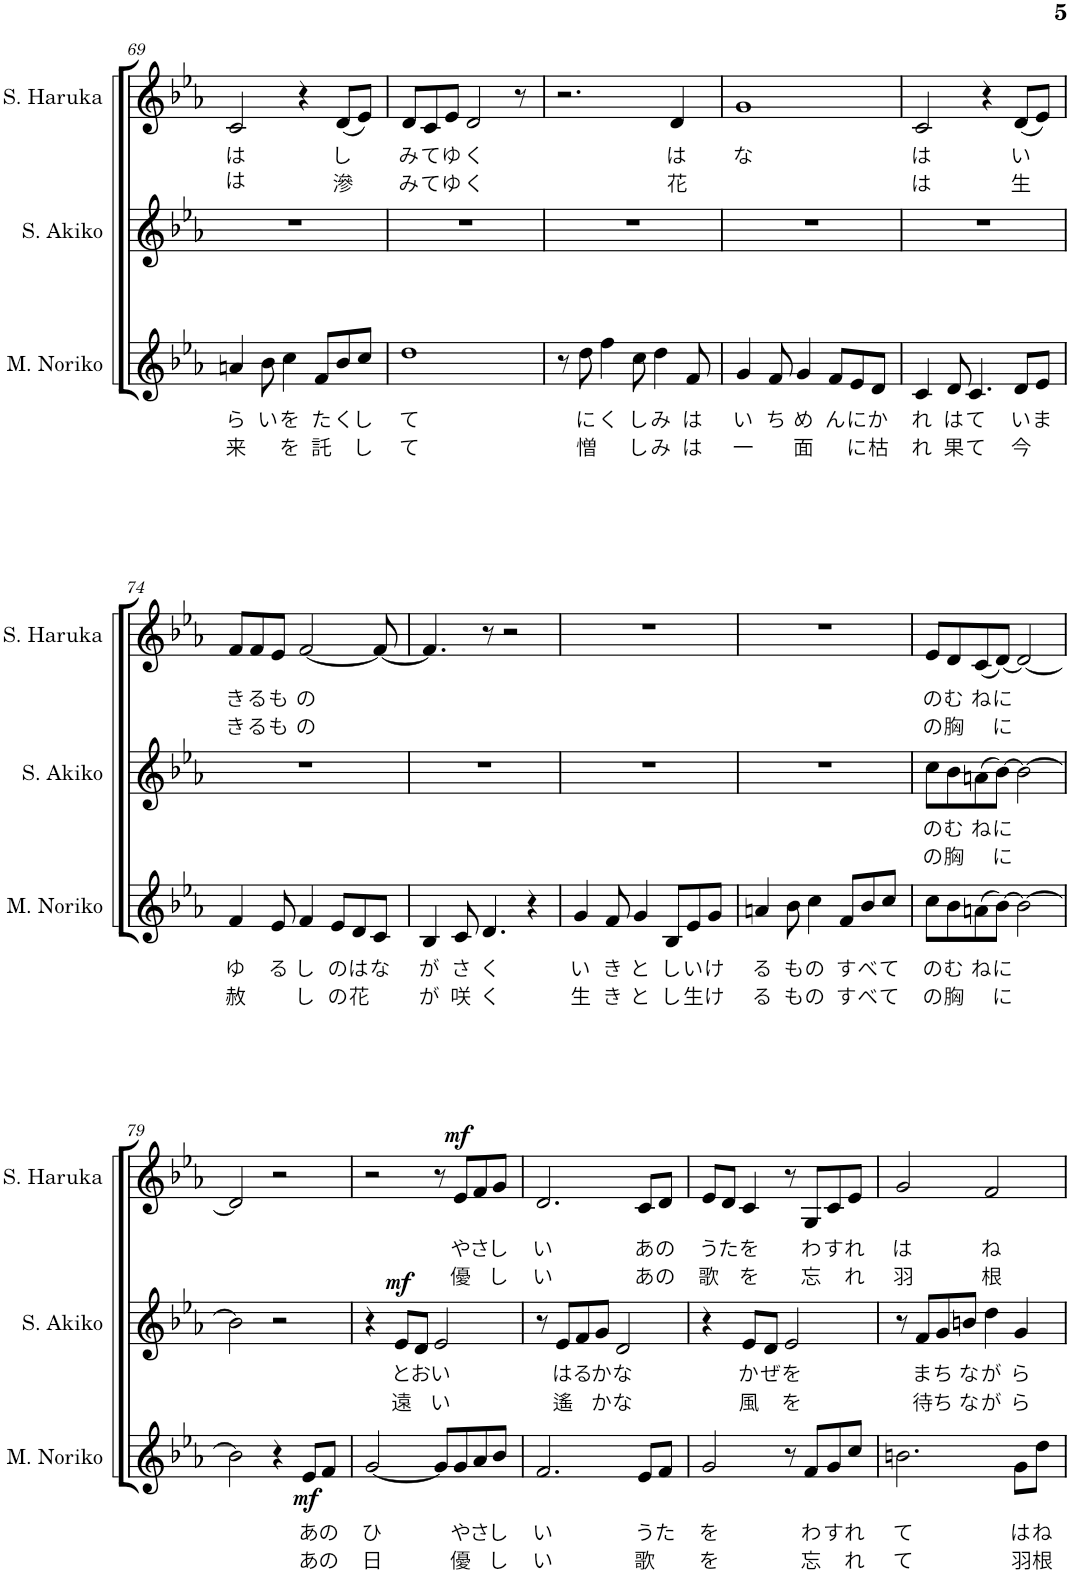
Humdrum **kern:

**kern	**text	**text	**dynam	**kern	**text	**text	**dynam	**kern	**text	**text	**dynam
*part3	*part3	*part3	*part3	*part2	*part2	*part2	*part2	*part1	*part1	*part1	*part1
*staff3	*staff3	*staff3	*staff3	*staff2	*staff2	*staff2	*staff2	*staff1	*staff1	*staff1	*staff1
*I"みとせのりこ	*	*	*	*I"志方あきこ	*	*	*	*I"霜月はるか	*	*	*
!!LO:PB:g=z
*clefG2	*	*	*	*clefG2	*	*	*	*clefG2	*	*	*
*k[b-e-a-]	*	*	*	*k[b-e-a-]	*	*	*	*k[b-e-a-]	*	*	*
*M4/4	*	*	*	*M4/4	*	*	*	*M4/4	*	*	*
=69	=69	=69	=69	=69	=69	=69	=69	=69	=69	=69	=69
!	!LO:LY:b	!LO:LY:b	!	!	!	!	!	!	!LO:LY:b	!LO:LY:b	!
4an/	ら	来	.	1r	.	.	.	2c/	は	は	.
!	!LO:LY:b	!	!	!	!	!	!	!	!	!	!
8b-\	い	.	.	.	.	.	.	.	.	.	.
!	!LO:LY:b	!LO:LY:b	!	!	!	!	!	!	!	!	!
4cc\	を	を	.	.	.	.	.	.	.	.	.
.	.	.	.	.	.	.	.	4r	.	.	.
!	!LO:LY:b	!LO:LY:b	!	!	!	!	!	!	!	!	!
8f/L	た	託	.	.	.	.	.	.	.	.	.
!	!LO:LY:b	!	!	!	!	!	!	!	!LO:LY:b	!LO:LY:b	!
8b-/	く	.	.	.	.	.	.	(8d/L	し	滲	.
!	!LO:LY:b	!LO:LY:b	!	!	!	!	!	!	!	!	!
8cc/J	し	し	.	.	.	.	.	8e-/J)	.	.	.
=70	=70	=70	=70	=70	=70	=70	=70	=70	=70	=70	=70
!	!LO:LY:b	!LO:LY:b	!	!	!	!	!	!	!LO:LY:b	!LO:LY:b	!
1dd	て	て	.	1r	.	.	.	8d/L	み	み	.
!	!	!	!	!	!	!	!	!	!LO:LY:b	!LO:LY:b	!
.	.	.	.	.	.	.	.	8c/	て	て	.
!	!	!	!	!	!	!	!	!	!LO:LY:b	!LO:LY:b	!
.	.	.	.	.	.	.	.	8e-/J	ゆ	ゆ	.
!	!	!	!	!	!	!	!	!	!LO:LY:b	!LO:LY:b	!
.	.	.	.	.	.	.	.	2d/	く	く	.
.	.	.	.	.	.	.	.	8r	.	.	.
=71	=71	=71	=71	=71	=71	=71	=71	=71	=71	=71	=71
8r	.	.	.	1r	.	.	.	2.r	.	.	.
!	!LO:LY:b	!LO:LY:b	!	!	!	!	!	!	!	!	!
8dd\	に	憎	.	.	.	.	.	.	.	.	.
!	!LO:LY:b	!	!	!	!	!	!	!	!	!	!
4ff\	く	.	.	.	.	.	.	.	.	.	.
!	!LO:LY:b	!LO:LY:b	!	!	!	!	!	!	!	!	!
8cc\	し	し	.	.	.	.	.	.	.	.	.
!	!LO:LY:b	!LO:LY:b	!	!	!	!	!	!	!	!	!
4dd\	み	み	.	.	.	.	.	.	.	.	.
!	!	!	!	!	!	!	!	!	!LO:LY:b	!LO:LY:b	!
.	.	.	.	.	.	.	.	4d/	は	花	.
!	!LO:LY:b	!LO:LY:b	!	!	!	!	!	!	!	!	!
8f/	は	は	.	.	.	.	.	.	.	.	.
=72	=72	=72	=72	=72	=72	=72	=72	=72	=72	=72	=72
!	!LO:LY:b	!LO:LY:b	!	!	!	!	!	!	!LO:LY:b	!	!
4g/	い	一	.	1r	.	.	.	1g	な	.	.
!	!LO:LY:b	!	!	!	!	!	!	!	!	!	!
8f/	ち	.	.	.	.	.	.	.	.	.	.
!	!LO:LY:b	!LO:LY:b	!	!	!	!	!	!	!	!	!
4g/	め	面	.	.	.	.	.	.	.	.	.
!	!LO:LY:b	!	!	!	!	!	!	!	!	!	!
8f/L	ん	.	.	.	.	.	.	.	.	.	.
!	!LO:LY:b	!LO:LY:b	!	!	!	!	!	!	!	!	!
8e-/	に	に	.	.	.	.	.	.	.	.	.
!	!LO:LY:b	!LO:LY:b	!	!	!	!	!	!	!	!	!
8d/J	か	枯	.	.	.	.	.	.	.	.	.
=73	=73	=73	=73	=73	=73	=73	=73	=73	=73	=73	=73
!	!LO:LY:b	!LO:LY:b	!	!	!	!	!	!	!LO:LY:b	!LO:LY:b	!
4c/	れ	れ	.	1r	.	.	.	2c/	は	は	.
!	!LO:LY:b	!LO:LY:b	!	!	!	!	!	!	!	!	!
8d/	は	果	.	.	.	.	.	.	.	.	.
!	!LO:LY:b	!LO:LY:b	!	!	!	!	!	!	!	!	!
4.c/	て	て	.	.	.	.	.	.	.	.	.
.	.	.	.	.	.	.	.	4r	.	.	.
!	!LO:LY:b	!LO:LY:b	!	!	!	!	!	!	!LO:LY:b	!LO:LY:b	!
8d/L	い	今	.	.	.	.	.	(8d/L	い	生	.
!	!LO:LY:b	!	!	!	!	!	!	!	!	!	!
8e-/J	ま	.	.	.	.	.	.	8e-/J)	.	.	.
!!LO:LB:g=z
=74	=74	=74	=74	=74	=74	=74	=74	=74	=74	=74	=74
!	!LO:LY:b	!LO:LY:b	!	!	!	!	!	!	!LO:LY:b	!LO:LY:b	!
4f/	ゆ	赦	.	1r	.	.	.	8f/L	き	き	.
!	!	!	!	!	!	!	!	!	!LO:LY:b	!LO:LY:b	!
.	.	.	.	.	.	.	.	8f/	る	る	.
!	!LO:LY:b	!	!	!	!	!	!	!	!LO:LY:b	!LO:LY:b	!
8e-/	る	.	.	.	.	.	.	8e-/J	も	も	.
!	!LO:LY:b	!LO:LY:b	!	!	!	!	!	!	!LO:LY:b	!LO:LY:b	!
4f/	し	し	.	.	.	.	.	[2f/	の	の	.
!	!LO:LY:b	!LO:LY:b	!	!	!	!	!	!	!	!	!
8e-/L	の	の	.	.	.	.	.	.	.	.	.
!	!LO:LY:b	!LO:LY:b	!	!	!	!	!	!	!	!	!
8d/	は	花	.	.	.	.	.	.	.	.	.
!	!LO:LY:b	!	!	!	!	!	!	!	!	!	!
8c/J	な	.	.	.	.	.	.	8f/_	.	.	.
=75	=75	=75	=75	=75	=75	=75	=75	=75	=75	=75	=75
!	!LO:LY:b	!LO:LY:b	!	!	!	!	!	!	!	!	!
4B-/	が	が	.	1r	.	.	.	4.f/]	.	.	.
!	!LO:LY:b	!LO:LY:b	!	!	!	!	!	!	!	!	!
8c/	さ	咲	.	.	.	.	.	.	.	.	.
!	!LO:LY:b	!LO:LY:b	!	!	!	!	!	!	!	!	!
4.d/	く	く	.	.	.	.	.	8r	.	.	.
.	.	.	.	.	.	.	.	2r	.	.	.
4r	.	.	.	.	.	.	.	.	.	.	.
=76	=76	=76	=76	=76	=76	=76	=76	=76	=76	=76	=76
!	!LO:LY:b	!LO:LY:b	!	!	!	!	!	!	!	!	!
4g/	い	生	.	1r	.	.	.	1r	.	.	.
!	!LO:LY:b	!LO:LY:b	!	!	!	!	!	!	!	!	!
8f/	き	き	.	.	.	.	.	.	.	.	.
!	!LO:LY:b	!LO:LY:b	!	!	!	!	!	!	!	!	!
4g/	と	と	.	.	.	.	.	.	.	.	.
!	!LO:LY:b	!LO:LY:b	!	!	!	!	!	!	!	!	!
8B-/L	し	し	.	.	.	.	.	.	.	.	.
!	!LO:LY:b	!LO:LY:b	!	!	!	!	!	!	!	!	!
8e-/	い	生	.	.	.	.	.	.	.	.	.
!	!LO:LY:b	!LO:LY:b	!	!	!	!	!	!	!	!	!
8g/J	け	け	.	.	.	.	.	.	.	.	.
=77	=77	=77	=77	=77	=77	=77	=77	=77	=77	=77	=77
!	!LO:LY:b	!LO:LY:b	!	!	!	!	!	!	!	!	!
4an/	る	る	.	1r	.	.	.	1r	.	.	.
!	!LO:LY:b	!LO:LY:b	!	!	!	!	!	!	!	!	!
8b-\	も	も	.	.	.	.	.	.	.	.	.
!	!LO:LY:b	!LO:LY:b	!	!	!	!	!	!	!	!	!
4cc\	の	の	.	.	.	.	.	.	.	.	.
!	!LO:LY:b	!LO:LY:b	!	!	!	!	!	!	!	!	!
8f/L	す	す	.	.	.	.	.	.	.	.	.
!	!LO:LY:b	!LO:LY:b	!	!	!	!	!	!	!	!	!
8b-/	べ	べ	.	.	.	.	.	.	.	.	.
!	!LO:LY:b	!LO:LY:b	!	!	!	!	!	!	!	!	!
8cc/J	て	て	.	.	.	.	.	.	.	.	.
=78	=78	=78	=78	=78	=78	=78	=78	=78	=78	=78	=78
!	!LO:LY:b	!LO:LY:b	!	!	!LO:LY:b	!LO:LY:b	!	!	!LO:LY:b	!LO:LY:b	!
8cc\L	の	の	.	8cc\L	の	の	.	8e-/L	の	の	.
!	!LO:LY:b	!LO:LY:b	!	!	!LO:LY:b	!LO:LY:b	!	!	!LO:LY:b	!LO:LY:b	!
8b-\	む	胸	.	8b-\	む	胸	.	8d/	む	胸	.
!	!LO:LY:b	!	!	!	!LO:LY:b	!	!	!	!LO:LY:b	!	!
(8an\	ね	.	.	(8an\	ね	.	.	(8c/	ね	.	.
!	!LO:LY:b	!LO:LY:b	!	!	!LO:LY:b	!LO:LY:b	!	!	!LO:LY:b	!LO:LY:b	!
[8b-\J)	に	に	.	[8b-\J)	に	に	.	[8d/J)	に	に	.
2b-\_	.	.	.	2b-\_	.	.	.	2d/_	.	.	.
!!LO:LB:g=z
=79	=79	=79	=79	=79	=79	=79	=79	=79	=79	=79	=79
2b-\]	.	.	.	2b-\]	.	.	.	2d/]	.	.	.
4r	.	.	.	2r	.	.	.	2r	.	.	.
!	!LO:LY:b	!LO:LY:b	!LO:DY:b	!	!	!	!	!	!	!	!
8e-/L	あ	あ	mf	.	.	.	.	.	.	.	.
!	!LO:LY:b	!LO:LY:b	!	!	!	!	!	!	!	!	!
8f/J	の	の	.	.	.	.	.	.	.	.	.
=80	=80	=80	=80	=80	=80	=80	=80	=80	=80	=80	=80
!	!LO:LY:b	!LO:LY:b	!	!	!	!	!	!	!	!	!
[2g/	ひ	日	.	4r	.	.	.	2r	.	.	.
!	!	!	!	!	!LO:LY:b	!LO:LY:b	!LO:DY:a	!	!	!	!
.	.	.	.	8e-/L	と	遠	mf	.	.	.	.
!	!	!	!	!	!LO:LY:b	!	!	!	!	!	!
.	.	.	.	8d/J	お	.	.	.	.	.	.
!	!	!	!	!	!LO:LY:b	!LO:LY:b	!	!	!	!	!
8g/L]	.	.	.	2e-/	い	い	.	8r	.	.	.
!	!LO:LY:b	!LO:LY:b	!	!	!	!	!	!	!LO:LY:b	!LO:LY:b	!LO:DY:a
8g/	や	優	.	.	.	.	.	8e-/L	や	優	mf
!	!LO:LY:b	!	!	!	!	!	!	!	!LO:LY:b	!	!
8a-/	さ	.	.	.	.	.	.	8f/	さ	.	.
!	!LO:LY:b	!LO:LY:b	!	!	!	!	!	!	!LO:LY:b	!LO:LY:b	!
8b-/J	し	し	.	.	.	.	.	8g/J	し	し	.
=81	=81	=81	=81	=81	=81	=81	=81	=81	=81	=81	=81
!	!LO:LY:b	!LO:LY:b	!	!	!	!	!	!	!LO:LY:b	!LO:LY:b	!
2.f/	い	い	.	8r	.	.	.	2.d/	い	い	.
!	!	!	!	!	!LO:LY:b	!LO:LY:b	!	!	!	!	!
.	.	.	.	8e-/L	は	遙	.	.	.	.	.
!	!	!	!	!	!LO:LY:b	!	!	!	!	!	!
.	.	.	.	8f/	る	.	.	.	.	.	.
!	!	!	!	!	!LO:LY:b	!LO:LY:b	!	!	!	!	!
.	.	.	.	8g/J	か	か	.	.	.	.	.
!	!	!	!	!	!LO:LY:b	!LO:LY:b	!	!	!	!	!
.	.	.	.	2d/	な	な	.	.	.	.	.
!	!LO:LY:b	!LO:LY:b	!	!	!	!	!	!	!LO:LY:b	!LO:LY:b	!
8e-/L	う	歌	.	.	.	.	.	8c/L	あ	あ	.
!	!LO:LY:b	!	!	!	!	!	!	!	!LO:LY:b	!LO:LY:b	!
8f/J	た	.	.	.	.	.	.	8d/J	の	の	.
=82	=82	=82	=82	=82	=82	=82	=82	=82	=82	=82	=82
!	!LO:LY:b	!LO:LY:b	!	!	!	!	!	!	!LO:LY:b	!LO:LY:b	!
2g/	を	を	.	4r	.	.	.	8e-/L	う	歌	.
!	!	!	!	!	!	!	!	!	!LO:LY:b	!	!
.	.	.	.	.	.	.	.	8d/J	た	.	.
!	!	!	!	!	!LO:LY:b	!LO:LY:b	!	!	!LO:LY:b	!LO:LY:b	!
.	.	.	.	8e-/L	か	風	.	4c/	を	を	.
!	!	!	!	!	!LO:LY:b	!	!	!	!	!	!
.	.	.	.	8d/J	ぜ	.	.	.	.	.	.
!	!	!	!	!	!LO:LY:b	!LO:LY:b	!	!	!	!	!
8r	.	.	.	2e-/	を	を	.	8r	.	.	.
!	!LO:LY:b	!LO:LY:b	!	!	!	!	!	!	!LO:LY:b	!LO:LY:b	!
8f/L	わ	忘	.	.	.	.	.	8G/L	わ	忘	.
!	!LO:LY:b	!	!	!	!	!	!	!	!LO:LY:b	!	!
8g/	す	.	.	.	.	.	.	8c/	す	.	.
!	!LO:LY:b	!LO:LY:b	!	!	!	!	!	!	!LO:LY:b	!LO:LY:b	!
8cc/J	れ	れ	.	.	.	.	.	8e-/J	れ	れ	.
=83	=83	=83	=83	=83	=83	=83	=83	=83	=83	=83	=83
!	!LO:LY:b	!LO:LY:b	!	!	!	!	!	!	!LO:LY:b	!LO:LY:b	!
2.bn\	て	て	.	8r	.	.	.	2g/	は	羽	.
!	!	!	!	!	!LO:LY:b	!LO:LY:b	!	!	!	!	!
.	.	.	.	8f/L	ま	待	.	.	.	.	.
!	!	!	!	!	!LO:LY:b	!LO:LY:b	!	!	!	!	!
.	.	.	.	8g/	ち	ち	.	.	.	.	.
!	!	!	!	!	!LO:LY:b	!LO:LY:b	!	!	!	!	!
.	.	.	.	8bn/J	な	な	.	.	.	.	.
!	!	!	!	!	!LO:LY:b	!LO:LY:b	!	!	!LO:LY:b	!LO:LY:b	!
.	.	.	.	4dd\	が	が	.	2f/	ね	根	.
!	!LO:LY:b	!LO:LY:b	!	!	!LO:LY:b	!LO:LY:b	!	!	!	!	!
8g\L	は	羽	.	4g/	ら	ら	.	.	.	.	.
!	!LO:LY:b	!LO:LY:b	!	!	!	!	!	!	!	!	!
8dd\J	ね	根	.	.	.	.	.	.	.	.	.
=	=	=	=	=	=	=	=	=	=	=	=
*-	*-	*-	*-	*-	*-	*-	*-	*-	*-	*-	*-
